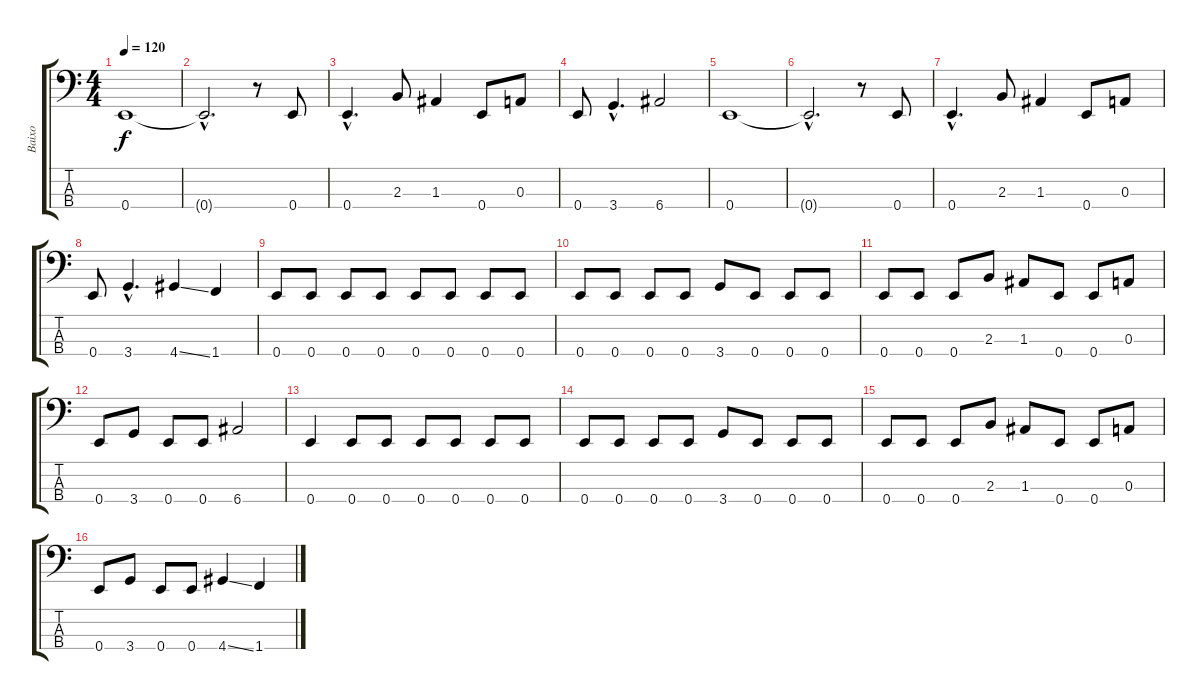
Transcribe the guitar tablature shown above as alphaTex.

\track ("Baixo" "Baixo") {instrument electricbassfinger}
\staff {score tabs}
\tuning (G2 D2 A1 E1) {hide}
\ts (4 4)
\tempo 120
\clef f4
\ks c
0.4.1{dy f} |
0.4{hac t}.2{d} r.8 0.4.8 |
0.4{hac}.4{d} 2.3.8 1.3.4 0.4.8 0.3.8 |
0.4.8 3.4{hac}.4{d} 6.4.2 |
0.4.1 |
0.4{hac t}.2{d} r.8 0.4.8 |
0.4{hac}.4{d} 2.3.8 1.3.4 0.4.8 0.3.8 |
0.4.8 3.4{hac}.4{d} 4.4{ss}.4 1.4.4 |
0.4.8 0.4.8 0.4.8 0.4.8 0.4.8 0.4.8 0.4.8 0.4.8 |
0.4.8 0.4.8 0.4.8 0.4.8 3.4.8 0.4.8 0.4.8 0.4.8 |
0.4.8 0.4.8 0.4.8 2.3.8 1.3.8 0.4.8 0.4.8 0.3.8 |
0.4.8 3.4.8 0.4.8 0.4.8 6.4.2 |
0.4.4 0.4.8 0.4.8 0.4.8 0.4.8 0.4.8 0.4.8 |
0.4.8 0.4.8 0.4.8 0.4.8 3.4.8 0.4.8 0.4.8 0.4.8 |
0.4.8 0.4.8 0.4.8 2.3.8 1.3.8 0.4.8 0.4.8 0.3.8 |
0.4.8 3.4.8 0.4.8 0.4.8 4.4{ss}.4 1.4.4
